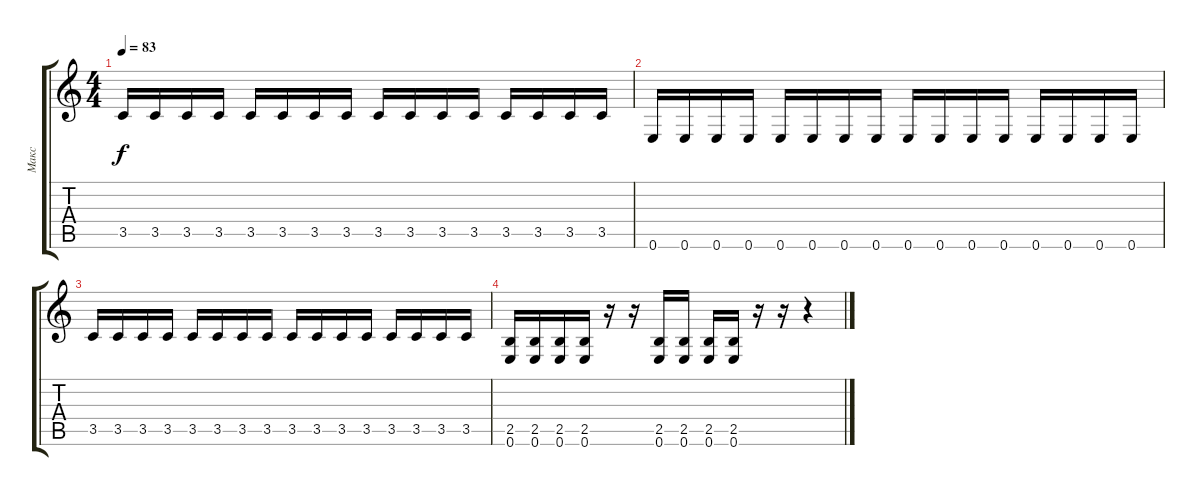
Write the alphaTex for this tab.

\track ("Макс" "Макс") {instrument distortionguitar}
\staff {score tabs}
\tuning (E4 B3 G3 D3 A2 E2) {hide}
\ts (4 4)
\tempo 83
\clef g2
\ks c
3.5.16{dy f} 3.5.16 3.5.16 3.5.16 3.5.16 3.5.16 3.5.16 3.5.16 3.5.16 3.5.16 3.5.16 3.5.16 3.5.16 3.5.16 3.5.16 3.5.16 |
0.6.16 0.6.16 0.6.16 0.6.16 0.6.16 0.6.16 0.6.16 0.6.16 0.6.16 0.6.16 0.6.16 0.6.16 0.6.16 0.6.16 0.6.16 0.6.16 |
3.5.16 3.5.16 3.5.16 3.5.16 3.5.16 3.5.16 3.5.16 3.5.16 3.5.16 3.5.16 3.5.16 3.5.16 3.5.16 3.5.16 3.5.16 3.5.16 |
(2.5 0.6).16 (2.5 0.6).16 (2.5 0.6).16 (2.5 0.6).16 r.16 r.16 (2.5 0.6).16 (2.5 0.6).16 (2.5 0.6).16 (2.5 0.6).16 r.16 r.16 r.4
